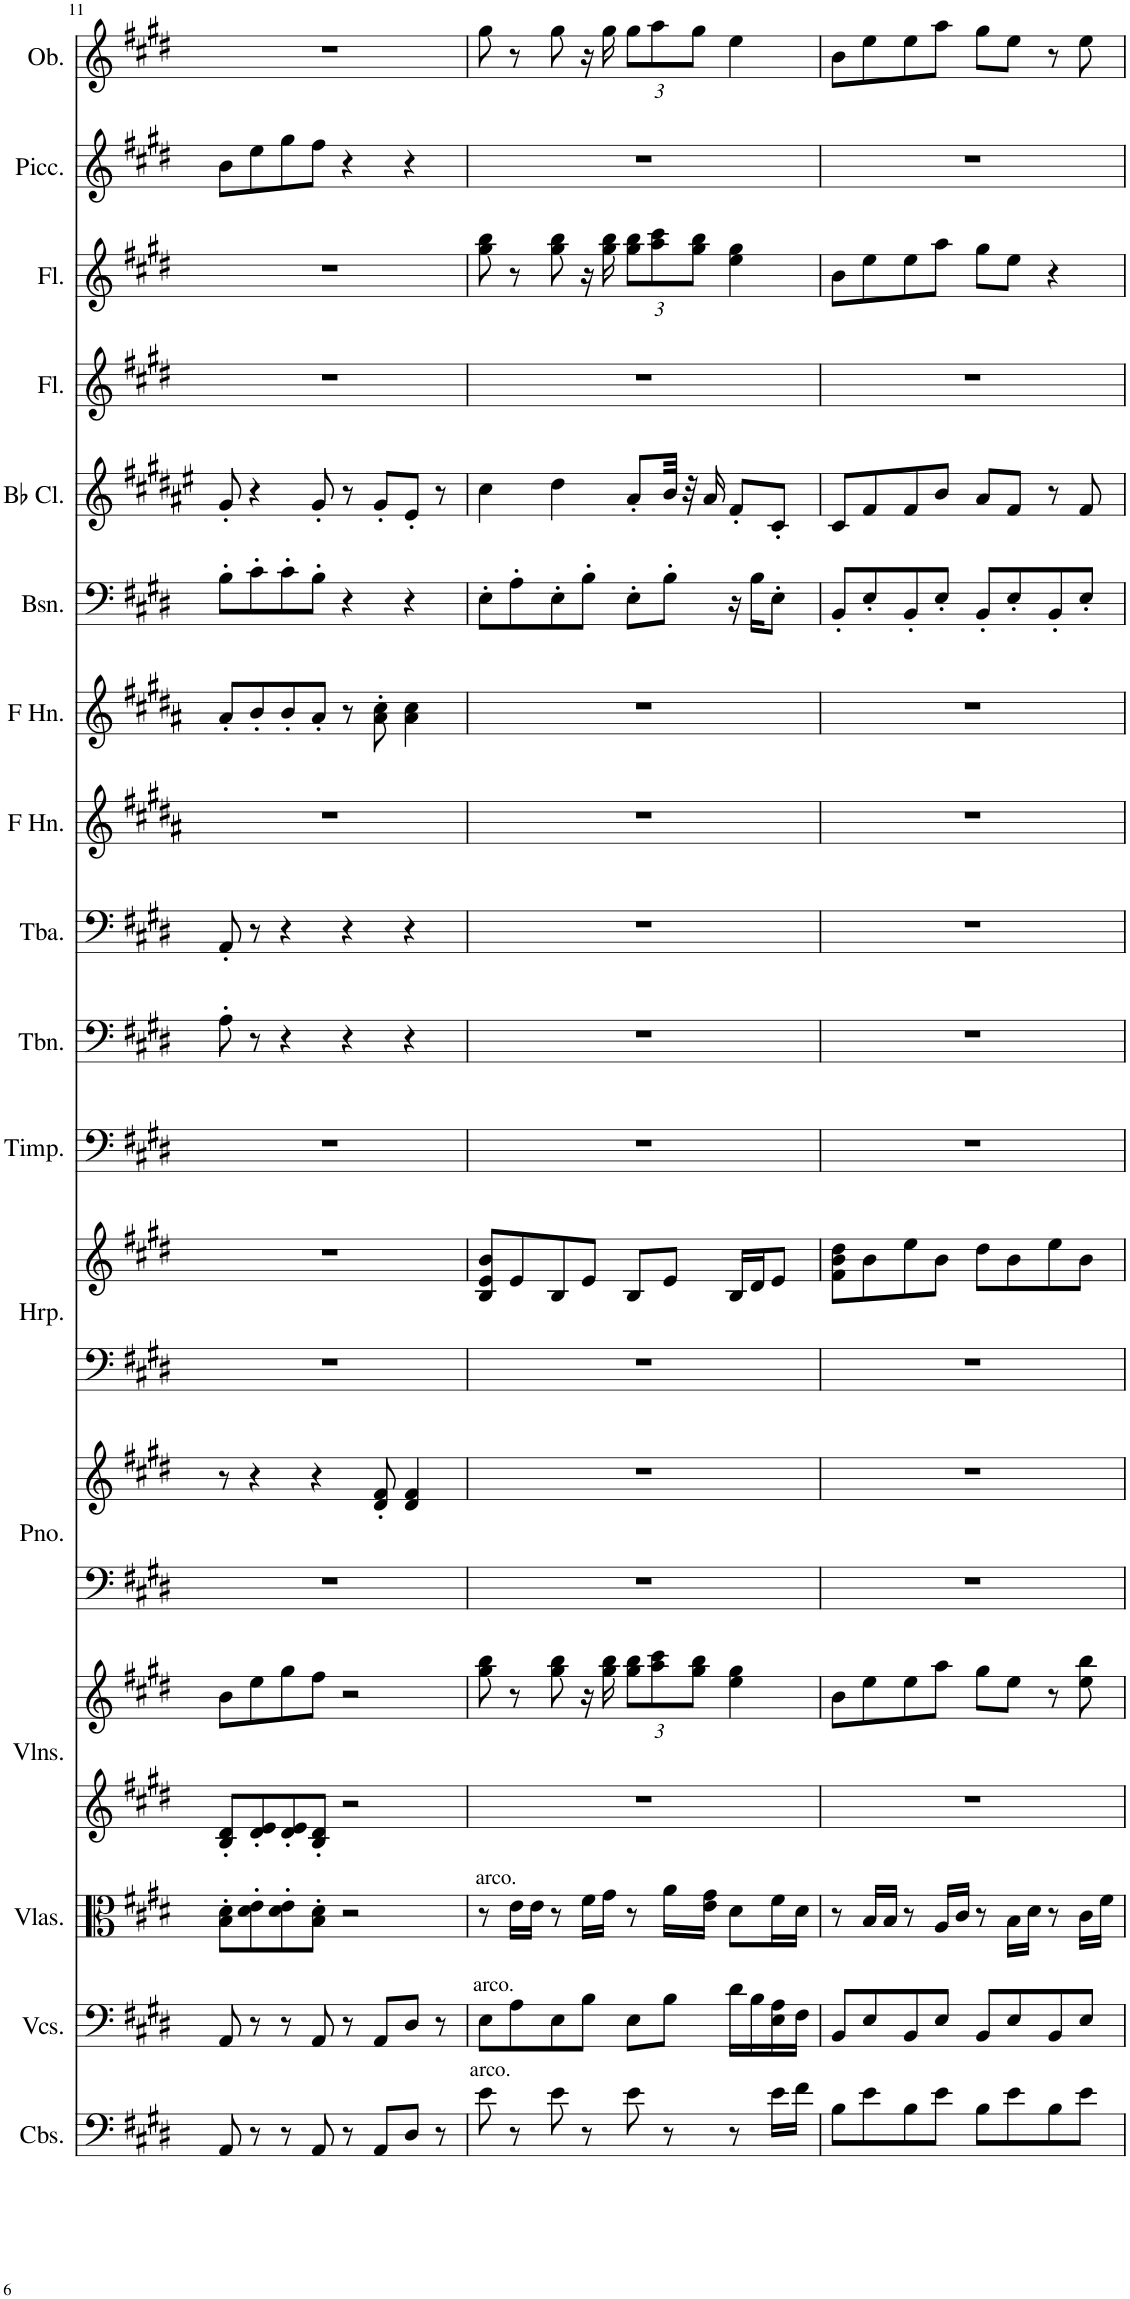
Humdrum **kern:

**kern	**kern	**kern	**kern	**kern	**kern	**kern	**kern	**kern	**kern	**kern	**kern	**kern	**kern	**kern	**kern	**kern	**kern	**kern	**kern
*part17	*part16	*part15	*part14	*part14	*part13	*part13	*part12	*part12	*part11	*part10	*part9	*part8	*part7	*part6	*part5	*part4	*part3	*part2	*part1
*staff20	*staff19	*staff18	*staff17	*staff16	*staff15	*staff14	*staff13	*staff12	*staff11	*staff10	*staff9	*staff8	*staff7	*staff6	*staff5	*staff4	*staff3	*staff2	*staff1
*I"Contrabasses	*I"Violoncellos	*I"Violas	*I"Violins	*	*I"Piano	*	*I"Harp	*	*I"Timpani	*I"Trombone	*I"Tuba	*I"Horn in F	*I"Horn in F	*I"Bassoon	*I"Bb Clarinet	*I"Flute	*I"Flute	*I"Piccolo	*I"Oboe
*I'Cbs.	*I'Vcs.	*I'Vlas.	*I'Vlns.	*	*I'Pno.	*	*I'Hrp.	*	*I'Timp.	*I'Tbn.	*I'Tba.	*	*	*I'Bsn.	*I'Bb Cl.	*I'Fl.	*I'Fl.	*I'Picc.	*I'Ob.
!!LO:PB:g=z
*clefF4	*clefF4	*clefC3	*clefG2	*clefG2	*clefF4	*clefG2	*clefF4	*clefG2	*clefF4	*clefF4	*clefF4	*clefG2	*clefG2	*clefF4	*clefG2	*clefG2	*clefG2	*clefG2	*clefG2
*Trd7c12	*	*	*	*	*	*	*	*	*	*	*	*Trd4c7	*Trd4c7	*	*Trd1c2	*	*	*Trd-7c-12	*
*k[f#c#g#d#]	*k[f#c#g#d#]	*k[f#c#g#d#]	*k[f#c#g#d#]	*k[f#c#g#d#]	*k[f#c#g#d#]	*k[f#c#g#d#]	*k[f#c#g#d#]	*k[f#c#g#d#]	*k[f#c#g#d#]	*k[f#c#g#d#]	*k[f#c#g#d#]	*k[f#c#g#d#a#]	*k[f#c#g#d#a#]	*k[f#c#g#d#]	*k[f#c#g#d#a#e#]	*k[f#c#g#d#]	*k[f#c#g#d#]	*k[f#c#g#d#]	*k[f#c#g#d#]
*M4/4	*M4/4	*M4/4	*M4/4	*M4/4	*M4/4	*M4/4	*M4/4	*M4/4	*M4/4	*M4/4	*M4/4	*M4/4	*M4/4	*M4/4	*M4/4	*M4/4	*M4/4	*M4/4	*M4/4
=11	=11	=11	=11	=11	=11	=11	=11	=11	=11	=11	=11	=11	=11	=11	=11	=11	=11	=11	=11
8AA/	8AA/	8B\' 8d#\'L	8B/' 8d#/'L	8b\L	1r	8r	1r	1r	1r	8A'\	8AA'/	1r	8a#'/L	8B'\L	8g#'/	1r	1r	8b\L	1r
8r	8r	8d#\' 8e\'	8d#/' 8e/'	8ee\	.	4r	.	.	.	8r	8r	.	8b'/	8c#'\	4r	.	.	8ee\	.
8r	8r	8d#\' 8e\'	8d#/' 8e/'	8gg#\	.	.	.	.	.	4r	4r	.	8b'/	8c#'\	.	.	.	8gg#\	.
8AA/	8AA/	8B\' 8d#\'J	8B/' 8d#/'J	8ff#\J	.	4r	.	.	.	.	.	.	8a#'/J	8B'\J	8g#'/	.	.	8ff#\J	.
8r	8r	2r	2r	2r	.	.	.	.	.	4r	4r	.	8r	4r	8r	.	.	4r	.
8AA/L	8AA/L	.	.	.	.	8d#/' 8f#/'	.	.	.	.	.	.	8a#\' 8cc#\'	.	8g#'/L	.	.	.	.
8D#/J	8D#/J	.	.	.	.	4d#/ 4f#/	.	.	.	4r	4r	.	4a#\ 4cc#\	4r	8e#'/J	.	.	4r	.
8r	8r	.	.	.	.	.	.	.	.	.	.	.	.	.	8r	.	.	.	.
=12	=12	=12	=12	=12	=12	=12	=12	=12	=12	=12	=12	=12	=12	=12	=12	=12	=12	=12	=12
!	!	!LO:TX:a:t=arco.	!	!	!	!	!	!	!	!	!	!	!	!	!	!	!	!	!
!	!LO:TX:a:t=arco.	!	!	!	!	!	!	!	!	!	!	!	!	!	!	!	!	!	!
!LO:TX:a:t=arco.	!	!	!	!	!	!	!	!	!	!	!	!	!	!	!	!	!	!	!
8e\	8E\L	8r	1r	8gg#\ 8bb\	1r	1r	1r	8B/ 8e/ 8b/L	1r	1r	1r	1r	1r	8E'\L	4cc#\	1r	8gg#\ 8bb\	1r	8gg#\
8r	8A\	16e\LL	.	8r	.	.	.	8e/	.	.	.	.	.	8A'\	.	.	8r	.	8r
.	.	16e\JJ	.	.	.	.	.	.	.	.	.	.	.	.	.	.	.	.	.
8e\	8E\	8r	.	8gg#\ 8bb\	.	.	.	8B/	.	.	.	.	.	8E'\	4dd#\	.	8gg#\ 8bb\	.	8gg#\
8r	8B\J	16f#\LL	.	16r	.	.	.	8e/J	.	.	.	.	.	8B'\J	.	.	16r	.	16r
.	.	16g#\JJ	.	16gg#\ 16bb\	.	.	.	.	.	.	.	.	.	.	.	.	16gg#\ 16bb\	.	16gg#\
*	*	*	*	*Xbrackettup	*	*	*	*	*	*	*	*	*	*	*	*	*Xbrackettup	*	*Xbrackettup
8e\	8E\L	8r	.	12gg#\ 12bb\L	.	.	.	8B/L	.	.	.	.	.	8E'\L	8a#'/L	.	12gg#\ 12bb\L	.	12gg#\L
.	.	.	.	12aa\ 12ccc#\	.	.	.	.	.	.	.	.	.	.	.	.	12aa\ 12ccc#\	.	12aa\
8r	8B\J	16a\LL	.	.	.	.	.	8e/J	.	.	.	.	.	8B'\J	32b/Jkk	.	.	.	.
.	.	.	.	.	.	.	.	.	.	.	.	.	.	.	32r	.	.	.	.
.	.	.	.	12gg#\ 12bb\J	.	.	.	.	.	.	.	.	.	.	.	.	12gg#\ 12bb\J	.	12gg#\J
.	.	16e\ 16g#\JJ	.	.	.	.	.	.	.	.	.	.	.	.	16a#/	.	.	.	.
8r	16d#\LL	8d#\L	.	4ee\ 4gg#\	.	.	.	16B/LL	.	.	.	.	.	16r	8f#'/L	.	4ee\ 4gg#\	.	4ee\
.	16B\	.	.	.	.	.	.	16d#/J	.	.	.	.	.	16B\KL	.	.	.	.	.
16e\LL	16E\ 16A\	16f#\L	.	.	.	.	.	8e/J	.	.	.	.	.	8E'\J	8c#'/J	.	.	.	.
16f#\JJ	16F#\JJ	16d#\JJ	.	.	.	.	.	.	.	.	.	.	.	.	.	.	.	.	.
=13	=13	=13	=13	=13	=13	=13	=13	=13	=13	=13	=13	=13	=13	=13	=13	=13	=13	=13	=13
8B\L	8BB/L	8r	1r	8b\L	1r	1r	1r	8f#\ 8b\ 8dd#\L	1r	1r	1r	1r	1r	8BB'/L	8c#/L	1r	8b\L	1r	8b\L
8e\	8E/	16B/LL	.	8ee\	.	.	.	8b\	.	.	.	.	.	8E'/	8f#/	.	8ee\	.	8ee\
.	.	16B/JJ	.	.	.	.	.	.	.	.	.	.	.	.	.	.	.	.	.
8B\	8BB/	8r	.	8ee\	.	.	.	8ee\	.	.	.	.	.	8BB'/	8f#/	.	8ee\	.	8ee\
8e\J	8E/J	16A/LL	.	8aa\J	.	.	.	8b\J	.	.	.	.	.	8E'/J	8b/J	.	8aa\J	.	8aa\J
.	.	16c#/JJ	.	.	.	.	.	.	.	.	.	.	.	.	.	.	.	.	.
8B\L	8BB/L	8r	.	8gg#\L	.	.	.	8dd#\L	.	.	.	.	.	8BB'/L	8a#/L	.	8gg#\L	.	8gg#\L
8e\	8E/	16B\LL	.	8ee\J	.	.	.	8b\	.	.	.	.	.	8E'/	8f#/J	.	8ee\J	.	8ee\J
.	.	16d#\JJ	.	.	.	.	.	.	.	.	.	.	.	.	.	.	.	.	.
8B\	8BB/	8r	.	8r	.	.	.	8ee\	.	.	.	.	.	8BB'/	8r	.	4r	.	8r
8e\J	8E/J	16c#\LL	.	8ee\ 8bb\	.	.	.	8b\J	.	.	.	.	.	8E'/J	8f#/	.	.	.	8ee\
.	.	16f#\JJ	.	.	.	.	.	.	.	.	.	.	.	.	.	.	.	.	.
=	=	=	=	=	=	=	=	=	=	=	=	=	=	=	=	=	=	=	=
*-	*-	*-	*-	*-	*-	*-	*-	*-	*-	*-	*-	*-	*-	*-	*-	*-	*-	*-	*-
